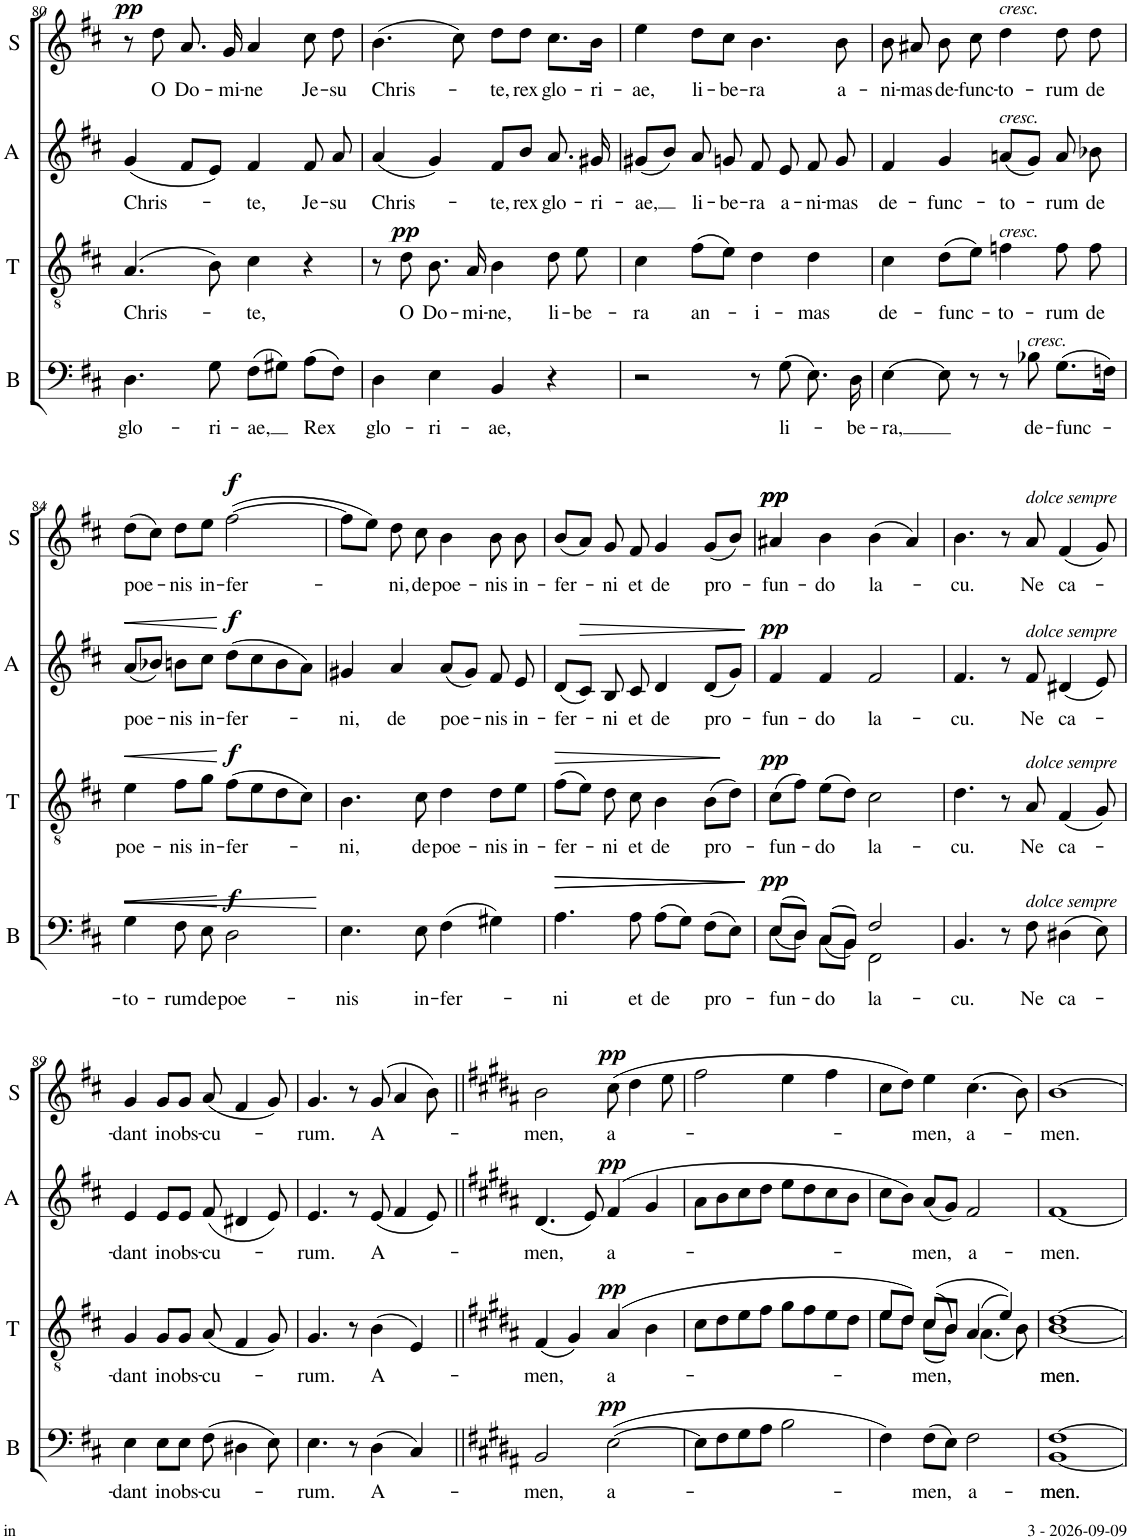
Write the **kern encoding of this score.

**kern	**text	**dynam	**kern	**text	**dynam	**kern	**text	**dynam	**kern	**text	**dynam
*part4	*part4	*part4	*part3	*part3	*part3	*part2	*part2	*part2	*part1	*part1	*part1
*staff4	*staff4	*staff4	*staff3	*staff3	*staff3	*staff2	*staff2	*staff2	*staff1	*staff1	*staff1
*I"Basso	*	*	*I"Tenore	*	*	*I"Alto	*	*	*I"Soprano	*	*
*I'B	*	*	*I'T	*	*	*I'A	*	*	*I'S	*	*
!!LO:PB:g=z
*clefF4	*	*	*clefGv2	*	*	*clefG2	*	*	*clefG2	*	*
*k[f#c#]	*	*	*k[f#c#]	*	*	*k[f#c#]	*	*	*k[f#c#]	*	*
*b:	*	*	*b:	*	*	*b:	*	*	*b:	*	*
*M4/4	*	*	*M4/4	*	*	*M4/4	*	*	*M4/4	*	*
=80	=80	=80	=80	=80	=80	=80	=80	=80	=80	=80	=80
!	!LO:LY:b	!	!	!LO:LY:b	!	!	!LO:LY:b	!	!	!	!LO:DY:a
4.D\	glo-	.	(>4.A/	Chris-	.	(<4g/	Chris-	.	8r	.	pp
!	!	!	!	!	!	!	!	!	!	!LO:LY:b	!
.	.	.	.	.	.	.	.	.	8dd\	O	.
!	!	!	!	!	!	!	!	!	!	!LO:LY:b	!
.	.	.	.	.	.	8f#/L	.	.	8.a/	Do-	.
!	!LO:LY:b	!	!	!	!	!	!	!	!	!	!
8G\	-ri-	.	8B\)	.	.	8e/J)	.	.	.	.	.
!	!	!	!	!	!	!	!	!	!	!LO:LY:b	!
.	.	.	.	.	.	.	.	.	16g/	-mi-	.
!	!LO:LY:b	!	!	!LO:LY:b	!	!	!LO:LY:b	!	!	!LO:LY:b	!
(>8F#\L	-ae,	.	4c#\	-te,	.	4f#/	-te,	.	4a/	-ne	.
8G#X\J)	.	.	.	.	.	.	.	.	.	.	.
!	!LO:LY:b	!	!	!	!	!	!LO:LY:b	!	!	!LO:LY:b	!
(>8A\L	Rex	.	4r	.	.	8f#/	Je-	.	8cc#\	Je-	.
!	!	!	!	!	!	!	!LO:LY:b	!	!	!LO:LY:b	!
8F#\J)	.	.	.	.	.	8a/	-su	.	8dd\	-su	.
=81	=81	=81	=81	=81	=81	=81	=81	=81	=81	=81	=81
!	!LO:LY:b	!	!	!	!	!	!LO:LY:b	!	!	!LO:LY:b	!
4D\	glo-	.	8r	.	.	(<4a/	Chris-	.	(>4.b\	Chris-	.
!	!	!	!	!LO:LY:b	!LO:DY:a	!	!	!	!	!	!
.	.	.	8d\	O	pp	.	.	.	.	.	.
!	!LO:LY:b	!	!	!LO:LY:b	!	!	!	!	!	!	!
4E\	-ri-	.	8.B\	Do-	.	4g/)	.	.	.	.	.
.	.	.	.	.	.	.	.	.	8cc#\)	.	.
!	!	!	!	!LO:LY:b	!	!	!	!	!	!	!
.	.	.	16A/	-mi-	.	.	.	.	.	.	.
!	!LO:LY:b	!	!	!LO:LY:b	!	!	!LO:LY:b	!	!	!LO:LY:b	!
4BB/	-ae,	.	4B\	-ne,	.	8f#/L	-te,	.	8dd\L	-te,	.
!	!	!	!	!	!	!	!LO:LY:b	!	!	!LO:LY:b	!
.	.	.	.	.	.	8b/J	rex	.	8dd\J	rex	.
!	!	!	!	!LO:LY:b	!	!	!LO:LY:b	!	!	!LO:LY:b	!
4r	.	.	8d\	li-	.	8.a/	glo-	.	8.cc#\L	glo-	.
!	!	!	!	!LO:LY:b	!	!	!	!	!	!	!
.	.	.	8e\	-be-	.	.	.	.	.	.	.
!	!	!	!	!	!	!	!LO:LY:b	!	!	!LO:LY:b	!
.	.	.	.	.	.	16g#X/	-ri-	.	16b\Jk	-ri-	.
=82	=82	=82	=82	=82	=82	=82	=82	=82	=82	=82	=82
!	!	!	!	!LO:LY:b	!	!	!LO:LY:b	!	!	!LO:LY:b	!
2r	.	.	4c#\	-ra	.	(<8g#X/L	-ae,	.	4ee\	-ae,	.
.	.	.	.	.	.	8b/J)	.	.	.	.	.
!	!	!	!	!LO:LY:b	!	!	!LO:LY:b	!	!	!LO:LY:b	!
.	.	.	(>8f#\L	an-	.	8a/	li-	.	8dd\L	li-	.
!	!	!	!	!	!	!	!LO:LY:b	!	!	!LO:LY:b	!
.	.	.	8e\J)	.	.	8gn/	-be-	.	8cc#\J	-be-	.
!	!	!	!	!LO:LY:b	!	!	!LO:LY:b	!	!	!LO:LY:b	!
8r	.	.	4d\	-i-	.	8f#/	-ra	.	4.b\	-ra	.
!	!LO:LY:b	!	!	!	!	!	!LO:LY:b	!	!	!	!
(>8G\	li-	.	.	.	.	8e/	a-	.	.	.	.
!	!	!	!	!LO:LY:b	!	!	!LO:LY:b	!	!	!	!
8.E\)	.	.	4d\	-mas	.	8f#/	-ni-	.	.	.	.
!	!	!	!	!	!	!	!LO:LY:b	!	!	!LO:LY:b	!
.	.	.	.	.	.	8g/	-mas	.	8b\	a-	.
!	!LO:LY:b	!	!	!	!	!	!	!	!	!	!
16D\	-be-	.	.	.	.	.	.	.	.	.	.
=83	=83	=83	=83	=83	=83	=83	=83	=83	=83	=83	=83
!	!LO:LY:b	!	!	!LO:LY:b	!	!	!LO:LY:b	!	!	!LO:LY:b	!
[4E\	-ra,	.	4c#\	de-	.	4f#/	de-	.	8b\	-ni-	.
!	!	!	!	!	!	!	!	!	!	!LO:LY:b	!
.	.	.	.	.	.	.	.	.	8a#X/	-mas	.
!	!	!	!	!LO:LY:b	!	!	!LO:LY:b	!	!	!LO:LY:b	!
8E\]	.	.	(>8d\L	-func-	.	4g/	-func-	.	8b\	de-	.
!	!	!	!	!	!	!	!	!	!	!LO:LY:b	!
8r	.	.	8e\J)	.	.	.	.	.	8cc#\	-func-	.
!	!	!	!	!	!	!	!	!	!LO:TX:a:i:t=cresc.	!	!
!	!	!	!	!	!	!LO:TX:a:i:t=cresc.	!	!	!	!	!
!	!	!	!LO:TX:a:i:t=cresc.	!	!	!	!	!	!	!	!
!	!	!	!	!LO:LY:b	!	!	!LO:LY:b	!	!	!LO:LY:b	!
8r	.	.	4fn\	-to-	.	(<8an/L	-to-	.	4dd\	-to-	.
!LO:TX:a:i:t=cresc.	!	!	!	!	!	!	!	!	!	!	!
!	!LO:LY:b	!	!	!	!	!	!	!	!	!	!
8B-X\	de-	.	.	.	.	8g/J)	.	.	.	.	.
!	!LO:LY:b	!	!	!LO:LY:b	!	!	!LO:LY:b	!	!	!LO:LY:b	!
(>8.G\L	-func-	.	8f\	-rum	.	8a/	-rum	.	8dd\	-rum	.
!	!	!	!	!LO:LY:b	!	!	!LO:LY:b	!	!	!LO:LY:b	!
.	.	.	8f\	de	.	8b-X\	de	.	8dd\	de	.
16Fn\Jk)	.	.	.	.	.	.	.	.	.	.	.
!!LO:LB:g=z
=84	=84	=84	=84	=84	=84	=84	=84	=84	=84	=84	=84
!	!LO:LY:b	!LO:HP:b	!	!LO:LY:b	!LO:HP:b	!	!LO:LY:b	!LO:HP:b	!	!LO:LY:b	!
4G\	-to-	<	4e\	poe-	<	(<8a/L	poe-	<	(>8dd\L	poe-	.
.	.	.	.	.	.	8b-X/J)	.	.	8cc#\J)	.	.
!	!LO:LY:b	!LO:HP:b	!	!LO:LY:b	!	!	!LO:LY:b	!	!	!LO:LY:b	!
8F#\	-rum	<	8f#\L	-nis	.	8bn\L	-nis	.	8dd\L	-nis	.
!	!LO:LY:b	!	!	!LO:LY:b	!	!	!LO:LY:b	!	!	!LO:LY:b	!
8E\	de	.	8g\J	in-	.	8cc#\J	in-	.	8ee\J	in-	.
!	!LO:LY:b	!LO:DY:n=1:a	!	!LO:LY:b	!LO:DY:n=1:a	!	!LO:LY:b	!LO:DY:n=1:a	!	!LO:LY:b	!LO:DY:a
2D\	poe-	[ f	(>8f#\L	-fer-	[ f	(>8dd\L	-fer-	[ f	(>[2ff#\	-fer-	f
.	.	.	8e\	.	.	8cc#\	.	.	.	.	.
.	.	.	8d\	.	.	8b\	.	.	.	.	.
.	.	.	8c#\J)	.	.	8a\J)	.	.	.	.	.
.	.	[	.	.	.	.	.	.	.	.	.
=85	=85	=85	=85	=85	=85	=85	=85	=85	=85	=85	=85
!	!LO:LY:b	!	!	!LO:LY:b	!	!	!LO:LY:b	!	!	!	!
4.E\	-nis	.	4.B\	-ni,	.	4g#X/	-ni,	.	8ff#\L]	.	.
.	.	.	.	.	.	.	.	.	8ee\J)	.	.
!	!	!	!	!	!	!	!LO:LY:b	!	!	!LO:LY:b	!
.	.	.	.	.	.	4a/	de	.	8dd\	-ni,	.
!	!LO:LY:b	!	!	!LO:LY:b	!	!	!	!	!	!LO:LY:b	!
8E\	in-	.	8c#\	de	.	.	.	.	8cc#\	de	.
!	!LO:LY:b	!	!	!LO:LY:b	!	!	!LO:LY:b	!	!	!LO:LY:b	!
(>4F#\	-fer-	.	4d\	poe-	.	(<8a/L	poe-	.	4b\	poe-	.
.	.	.	.	.	.	8g#/J)	.	.	.	.	.
!	!	!	!	!LO:LY:b	!	!	!LO:LY:b	!	!	!LO:LY:b	!
4G#X\)	.	.	8d\L	-nis	.	8f#/	-nis	.	8b\	-nis	.
!	!	!	!	!LO:LY:b	!	!	!LO:LY:b	!	!	!LO:LY:b	!
.	.	.	8e\J	in-	.	8e/	in-	.	8b\	in-	.
=86	=86	=86	=86	=86	=86	=86	=86	=86	=86	=86	=86
!	!LO:LY:b	!LO:HP:b	!	!LO:LY:b	!LO:HP:b	!	!LO:LY:b	!	!	!LO:LY:b	!
4.A\	-ni	>	(>8f#\L	-fer-	>	(<8d/L	-fer-	.	(<8b/L	-fer-	.
!	!	!	!	!	!	!	!	!LO:HP:b	!	!	!
.	.	.	8e\J)	.	.	8c#/J)	.	>	8a/J)	.	.
!	!	!	!	!LO:LY:b	!	!	!LO:LY:b	!	!	!LO:LY:b	!
.	.	.	8d\	-ni	.	8B/	-ni	.	8g/	-ni	.
!	!LO:LY:b	!LO:HP:b	!	!LO:LY:b	!	!	!LO:LY:b	!	!	!LO:LY:b	!
8A\	et	>	8c#\	et	.	8c#/	et	.	8f#/	et	.
!	!LO:LY:b	!	!	!LO:LY:b	!	!	!LO:LY:b	!	!	!LO:LY:b	!
(>8A\L	de	.	4B\	de	.	4d/	de	.	4g/	de	.
8G\J)	.	.	.	.	.	.	.	.	.	.	.
!	!LO:LY:b	!	!	!LO:LY:b	!	!	!LO:LY:b	!	!	!LO:LY:b	!
(>8F#\L	pro-	.	(>8B\L	pro-	.	(<8d/L	pro-	.	(<8g/L	pro-	.
8E\J)	.	.	8d\J)	.	]	8g/J)	.	.	8b/J)	.	.
.	.	] ]	.	.	.	.	.	]	.	.	.
=87	=87	=87	=87	=87	=87	=87	=87	=87	=87	=87	=87
!	!LO:LY:b	!LO:DY:a	!	!LO:LY:b	!LO:DY:a	!	!LO:LY:b	!LO:DY:a	!	!LO:LY:b	!LO:DY:a
*^	*	*	*	*	*	*	*	*	*	*	*
!	!	!	!	!	!	!	!	!	!	!	!	!LO:DY:n=1:a
(>(<8E/L	8E\L	-fun-	pp	(>8c#\L	-fun-	pp	4f#/	-fun-	pp	4a#X/	-fun-	pp pp
8D/J))	8D\J	.	.	8f#\J)	.	.	.	.	.	.	.	.
!	!	!LO:LY:b	!	!	!LO:LY:b	!	!	!LO:LY:b	!	!	!LO:LY:b	!
(>(<8C#/L	8C#\L	-do	.	(>8e\L	-do	.	4f#/	-do	.	4b\	-do	.
8BB/J))	8BB\J	.	.	8d\J)	.	.	.	.	.	.	.	.
!	!	!LO:LY:b	!	!	!LO:LY:b	!	!	!LO:LY:b	!	!	!LO:LY:b	!
2F#/	2FF#\	la-	.	2c#\	la-	.	2f#/	la-	.	(>4b\	la-	.
.	.	.	.	.	.	.	.	.	.	4a#/)	.	.
*v	*v	*	*	*	*	*	*	*	*	*	*	*
=88	=88	=88	=88	=88	=88	=88	=88	=88	=88	=88	=88
!	!LO:LY:b	!	!	!LO:LY:b	!	!	!LO:LY:b	!	!	!LO:LY:b	!
4.BB/	-cu.	.	4.d\	-cu.	.	4.f#/	-cu.	.	4.b\	-cu.	.
8r	.	.	8r	.	.	8r	.	.	8r	.	.
!	!	!	!	!	!	!	!	!	!LO:TX:a:i:t=dolce sempre	!	!
!	!	!	!	!	!	!LO:TX:a:i:t=dolce sempre	!	!	!	!	!
!	!	!	!LO:TX:a:i:t=dolce sempre	!	!	!	!	!	!	!	!
!LO:TX:a:i:t=dolce sempre	!	!	!	!	!	!	!	!	!	!	!
!	!LO:LY:b	!	!	!LO:LY:b	!	!	!LO:LY:b	!	!	!LO:LY:b	!
8F#\	Ne	.	8A/	Ne	.	8f#/	Ne	.	8a/	Ne	.
!	!LO:LY:b	!	!	!LO:LY:b	!	!	!LO:LY:b	!	!	!LO:LY:b	!
(>4D#X\	ca-	.	(<4F#/	ca-	.	(<4d#X/	ca-	.	(<4f#/	ca-	.
8E\)	.	.	8G/)	.	.	8e/)	.	.	8g/)	.	.
!!LO:LB:g=z
=89	=89	=89	=89	=89	=89	=89	=89	=89	=89	=89	=89
!	!LO:LY:b	!	!	!LO:LY:b	!	!	!LO:LY:b	!	!	!LO:LY:b	!
4E\	-dant	.	4G/	-dant	.	4e/	-dant	.	4g/	-dant	.
!	!LO:LY:b	!	!	!LO:LY:b	!	!	!LO:LY:b	!	!	!LO:LY:b	!
8E\L	in	.	8G/L	in	.	8e/L	in	.	8g/L	in	.
!	!LO:LY:b	!	!	!LO:LY:b	!	!	!LO:LY:b	!	!	!LO:LY:b	!
8E\J	obs-	.	8G/J	obs-	.	8e/J	obs-	.	8g/J	obs-	.
!	!LO:LY:b	!	!	!LO:LY:b	!	!	!LO:LY:b	!	!	!LO:LY:b	!
(>8F#\	-cu-	.	(<8A/	-cu-	.	(<8f#/	-cu-	.	(<8a/	-cu-	.
4D#X\	.	.	4F#/	.	.	4d#X/	.	.	4f#/	.	.
8E\)	.	.	8G/)	.	.	8e/)	.	.	8g/)	.	.
=90	=90	=90	=90	=90	=90	=90	=90	=90	=90	=90	=90
!	!LO:LY:b	!	!	!LO:LY:b	!	!	!LO:LY:b	!	!	!LO:LY:b	!
4.E\	-rum.	.	4.G/	-rum.	.	4.e/	-rum.	.	4.g/	-rum.	.
8r	.	.	8r	.	.	8r	.	.	8r	.	.
!	!LO:LY:b	!	!	!LO:LY:b	!	!	!LO:LY:b	!	!	!LO:LY:b	!
(>4D\	A-	.	(>4B\	A-	.	(<8e/	A-	.	(>8g/	A-	.
.	.	.	.	.	.	4f#/	.	.	4a/	.	.
4C#/)	.	.	4E/)	.	.	.	.	.	.	.	.
.	.	.	.	.	.	8e/)	.	.	8b\)	.	.
=91||	=91||	=91||	=91||	=91||	=91||	=91||	=91||	=91||	=91||	=91||	=91||
*k[f#c#g#d#a#]	*	*	*k[f#c#g#d#a#]	*	*	*k[f#c#g#d#a#]	*	*	*k[f#c#g#d#a#]	*	*
*B:	*	*	*B:	*	*	*B:	*	*	*B:	*	*
!	!LO:LY:b	!	!	!LO:LY:b	!	!	!LO:LY:b	!	!	!LO:LY:b	!
2BB/	-men,	.	(<4F#/	-men,	.	(<4.d#/	-men,	.	2b\	-men,	.
.	.	.	4G#/)	.	.	.	.	.	.	.	.
.	.	.	.	.	.	8e/)	.	.	.	.	.
!	!LO:LY:b	!LO:DY:a	!	!LO:LY:b	!LO:DY:a	!	!LO:LY:b	!LO:DY:a	!	!LO:LY:b	!LO:DY:a
(>[2E\	a-	pp	(>4A#/	a-	pp	(>4f#/	a-	pp	(>8cc#\	a-	pp
.	.	.	.	.	.	.	.	.	4dd#\	.	.
.	.	.	4B\	.	.	4g#/	.	.	.	.	.
.	.	.	.	.	.	.	.	.	8ee\	.	.
=92	=92	=92	=92	=92	=92	=92	=92	=92	=92	=92	=92
8E\L]	.	.	8c#\L	.	.	8a#\L	.	.	2ff#\	.	.
8F#\	.	.	8d#\	.	.	8b\	.	.	.	.	.
8G#\	.	.	8e\	.	.	8cc#\	.	.	.	.	.
8A#\J	.	.	8f#\J	.	.	8dd#\J	.	.	.	.	.
2B\	.	.	8g#\L	.	.	8ee\L	.	.	4ee\	.	.
.	.	.	8f#\	.	.	8dd#\	.	.	.	.	.
.	.	.	8e\	.	.	8cc#\	.	.	4ff#\	.	.
.	.	.	8d#\J	.	.	8b\J	.	.	.	.	.
=93	=93	=93	=93	=93	=93	=93	=93	=93	=93	=93	=93
*	*	*	*^	*	*	*	*	*	*	*	*
4F#\)	.	.	8e/L	8e\L	.	.	8cc#\L	.	.	8cc#\L	.	.
.	.	.	8d#/J)	8d#\J	.	.	8b\J)	.	.	8dd#\J)	.	.
!	!LO:LY:b	!	!	!	!LO:LY:b	!	!	!LO:LY:b	!	!	!LO:LY:b	!
(>8F#\L	-men,	.	(>(>8c#/L	(<8c#\L	-men,	.	(<8a#/L	-men,	.	4ee\	-men,	.
8E\J)	.	.	8B/J	8B\J))	.	.	8g#/J)	.	.	.	.	.
!	!LO:LY:b	!	!	!	!	!	!	!LO:LY:b	!	!	!LO:LY:b	!
2F#\	a-	.	(>4A#/	(<4.A#\	.	.	2f#/	a-	.	(>4.cc#\	a-	.
.	.	.	4e/))	.	.	.	.	.	.	.	.	.
.	.	.	.	8B\)	.	.	.	.	.	8b\)	.	.
=94	=94	=94	=94	=94	=94	=94	=94	=94	=94	=94	=94	=94
!	!LO:LY:b	!	!	!	!	!	!	!	!	!	!	!
*^	*	*	*	*	*	*	*	*	*	*	*	*
!	!	!LO:LY:b	!	!	!	!LO:LY:b	!	!	!	!	!	!	!
!	!	!	!	!	!	!LO:LY:b	!	!	!LO:LY:b	!	!	!LO:LY:b	!
[>1F#	[<1BB	men.	.	[>1d#	[<1B	men.	.	[1f#	-men.	.	[1b	-men.	.
*v	*v	*	*	*	*	*	*	*	*	*	*	*	*
*	*	*	*v	*v	*	*	*	*	*	*	*	*
=	=	=	=	=	=	=	=	=	=	=	=
*-	*-	*-	*-	*-	*-	*-	*-	*-	*-	*-	*-
